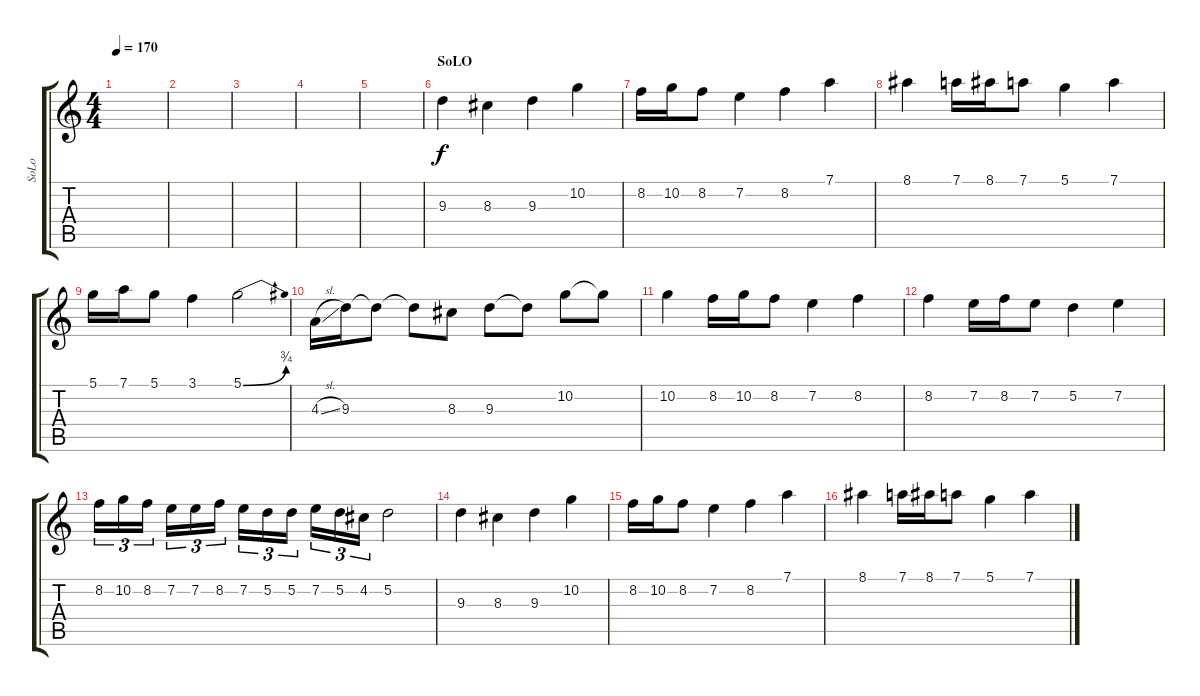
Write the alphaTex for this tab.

\track ("SoLo" "SoLo") {instrument distortionguitar}
\staff {score tabs}
\tuning (D4 A3 F3 C3 G2 D2) {hide}
\ts (4 4)
\tempo 170
\clef g2
\ks c
|
|
|
|
|
\section ("" "SoLO")
9.3.4 8.3.4 9.3.4 10.2.4 |
8.2.16 10.2.16 8.2.8 7.2.4 8.2.4 7.1.4 |
8.1.4 7.1.16 8.1.16 7.1.8 5.1.4 7.1.4 |
5.1.16 7.1.16 5.1.8 3.1.4 5.1{be (bend 0 0 60 3)}.2 |
4.3{sl}.16 9.3.16 9.3{t}.8 9.3{t}.8 8.3.8 9.3.8 9.3{t}.8 10.2.8 10.2{t}.8 |
10.2.4 8.2.16 10.2.16 8.2.8 7.2.4 8.2.4 |
8.2.4 7.2.16 8.2.16 7.2.8 5.2.4 7.2.4 |
8.2.16{tu (3 2)} 10.2.16{tu (3 2)} 8.2.16{tu (3 2) beam splitsecondary} 7.2.16{tu (3 2)} 7.2.16{tu (3 2)} 8.2.16{tu (3 2)} 7.2.16{tu (3 2)} 5.2.16{tu (3 2)} 5.2.16{tu (3 2) beam splitsecondary} 7.2.16{tu (3 2)} 5.2.16{tu (3 2)} 4.2.16{tu (3 2)} 5.2.2 |
9.3.4 8.3.4 9.3.4 10.2.4 |
8.2.16 10.2.16 8.2.8 7.2.4 8.2.4 7.1.4 |
8.1.4 7.1.16 8.1.16 7.1.8 5.1.4 7.1.4
